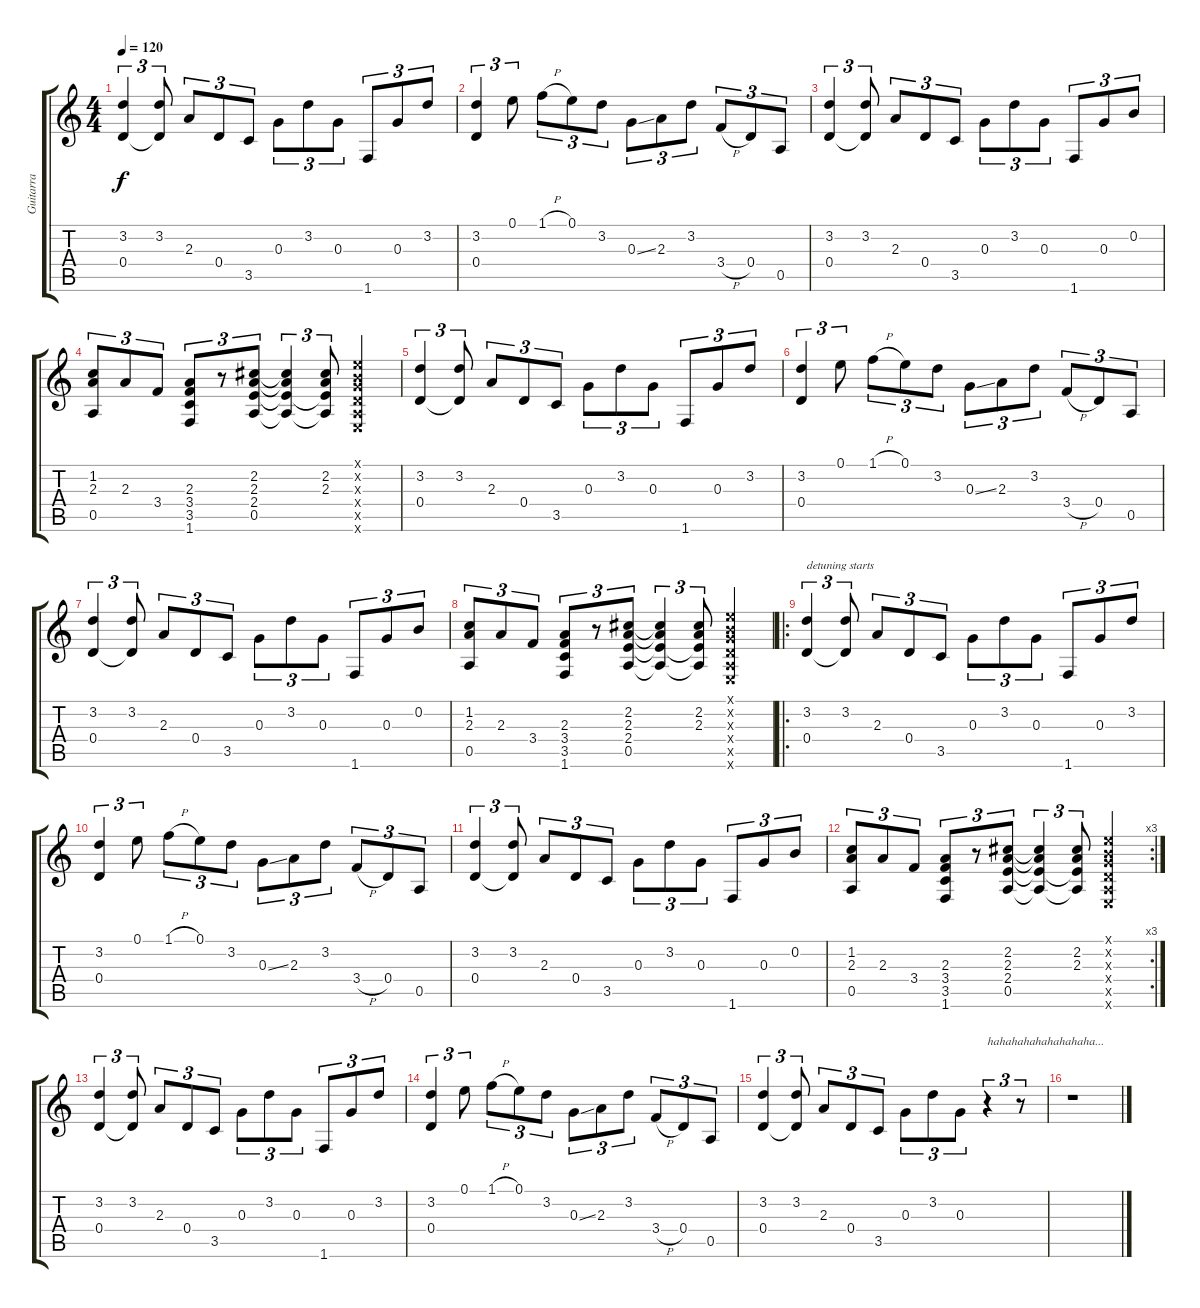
\track ("Guitarra" "Guitarra") {instrument acousticguitarsteel}
\staff {score tabs}
\tuning (E4 B3 G3 D3 A2 E2) {hide}
\ts (4 4)
\tempo 120
\clef g2
\ks c
(3.2 0.4).4{tu (3 2) dy f} (3.2 0.4{t}).8{tu (3 2)} 2.3.8{tu (3 2)} 0.4.8{tu (3 2)} 3.5.8{tu (3 2)} 0.3.8{tu (3 2)} 3.2.8{tu (3 2)} 0.3.8{tu (3 2)} 1.6.8{tu (3 2)} 0.3.8{tu (3 2)} 3.2.8{tu (3 2)} |
(3.2 0.4).4{tu (3 2)} 0.1.8{tu (3 2)} 1.1{h}.8{tu (3 2)} 0.1.8{tu (3 2)} 3.2.8{tu (3 2)} 0.3{ss}.8{tu (3 2)} 2.3.8{tu (3 2)} 3.2.8{tu (3 2)} 3.4{h}.8{tu (3 2)} 0.4.8{tu (3 2)} 0.5.8{tu (3 2)} |
(3.2 0.4).4{tu (3 2)} (3.2 0.4{t}).8{tu (3 2)} 2.3.8{tu (3 2)} 0.4.8{tu (3 2)} 3.5.8{tu (3 2)} 0.3.8{tu (3 2)} 3.2.8{tu (3 2)} 0.3.8{tu (3 2)} 1.6.8{tu (3 2)} 0.3.8{tu (3 2)} 0.2.8{tu (3 2)} |
(1.2 2.3 0.5).8{tu (3 2)} 2.3.8{tu (3 2)} 3.4.8{tu (3 2)} (2.3 3.4 3.5 1.6).8{tu (3 2)} r.8{tu (3 2)} (2.2 2.3 2.4 0.5).8{tu (3 2)} (2.2{t} 2.3{t} 2.4{t} 0.5{t}).4{tu (3 2)} (2.2 2.3 2.4{t} 0.5{t}).8{tu (3 2)} (0.1{x} 0.2{x} 0.3{x} 0.4{x} 0.5{x} 0.6{x}).4 |
(3.2 0.4).4{tu (3 2)} (3.2 0.4{t}).8{tu (3 2)} 2.3.8{tu (3 2)} 0.4.8{tu (3 2)} 3.5.8{tu (3 2)} 0.3.8{tu (3 2)} 3.2.8{tu (3 2)} 0.3.8{tu (3 2)} 1.6.8{tu (3 2)} 0.3.8{tu (3 2)} 3.2.8{tu (3 2)} |
(3.2 0.4).4{tu (3 2)} 0.1.8{tu (3 2)} 1.1{h}.8{tu (3 2)} 0.1.8{tu (3 2)} 3.2.8{tu (3 2)} 0.3{ss}.8{tu (3 2)} 2.3.8{tu (3 2)} 3.2.8{tu (3 2)} 3.4{h}.8{tu (3 2)} 0.4.8{tu (3 2)} 0.5.8{tu (3 2)} |
(3.2 0.4).4{tu (3 2)} (3.2 0.4{t}).8{tu (3 2)} 2.3.8{tu (3 2)} 0.4.8{tu (3 2)} 3.5.8{tu (3 2)} 0.3.8{tu (3 2)} 3.2.8{tu (3 2)} 0.3.8{tu (3 2)} 1.6.8{tu (3 2)} 0.3.8{tu (3 2)} 0.2.8{tu (3 2)} |
(1.2 2.3 0.5).8{tu (3 2)} 2.3.8{tu (3 2)} 3.4.8{tu (3 2)} (2.3 3.4 3.5 1.6).8{tu (3 2)} r.8{tu (3 2)} (2.2 2.3 2.4 0.5).8{tu (3 2)} (2.2{t} 2.3{t} 2.4{t} 0.5{t}).4{tu (3 2)} (2.2 2.3 2.4{t} 0.5{t}).8{tu (3 2)} (0.1{x} 0.2{x} 0.3{x} 0.4{x} 0.5{x} 0.6{x}).4 |
\ro
(3.2 0.4).4{tu (3 2) txt "detuning starts"} (3.2 0.4{t}).8{tu (3 2)} 2.3.8{tu (3 2)} 0.4.8{tu (3 2)} 3.5.8{tu (3 2)} 0.3.8{tu (3 2)} 3.2.8{tu (3 2)} 0.3.8{tu (3 2)} 1.6.8{tu (3 2)} 0.3.8{tu (3 2)} 3.2.8{tu (3 2)} |
(3.2 0.4).4{tu (3 2)} 0.1.8{tu (3 2)} 1.1{h}.8{tu (3 2)} 0.1.8{tu (3 2)} 3.2.8{tu (3 2)} 0.3{ss}.8{tu (3 2)} 2.3.8{tu (3 2)} 3.2.8{tu (3 2)} 3.4{h}.8{tu (3 2)} 0.4.8{tu (3 2)} 0.5.8{tu (3 2)} |
(3.2 0.4).4{tu (3 2)} (3.2 0.4{t}).8{tu (3 2)} 2.3.8{tu (3 2)} 0.4.8{tu (3 2)} 3.5.8{tu (3 2)} 0.3.8{tu (3 2)} 3.2.8{tu (3 2)} 0.3.8{tu (3 2)} 1.6.8{tu (3 2)} 0.3.8{tu (3 2)} 0.2.8{tu (3 2)} |
\rc 3
(1.2 2.3 0.5).8{tu (3 2)} 2.3.8{tu (3 2)} 3.4.8{tu (3 2)} (2.3 3.4 3.5 1.6).8{tu (3 2)} r.8{tu (3 2)} (2.2 2.3 2.4 0.5).8{tu (3 2)} (2.2{t} 2.3{t} 2.4{t} 0.5{t}).4{tu (3 2)} (2.2 2.3 2.4{t} 0.5{t}).8{tu (3 2)} (0.1{x} 0.2{x} 0.3{x} 0.4{x} 0.5{x} 0.6{x}).4 |
(3.2 0.4).4{tu (3 2)} (3.2 0.4{t}).8{tu (3 2)} 2.3.8{tu (3 2)} 0.4.8{tu (3 2)} 3.5.8{tu (3 2)} 0.3.8{tu (3 2)} 3.2.8{tu (3 2)} 0.3.8{tu (3 2)} 1.6.8{tu (3 2)} 0.3.8{tu (3 2)} 3.2.8{tu (3 2)} |
(3.2 0.4).4{tu (3 2)} 0.1.8{tu (3 2)} 1.1{h}.8{tu (3 2)} 0.1.8{tu (3 2)} 3.2.8{tu (3 2)} 0.3{ss}.8{tu (3 2)} 2.3.8{tu (3 2)} 3.2.8{tu (3 2)} 3.4{h}.8{tu (3 2)} 0.4.8{tu (3 2)} 0.5.8{tu (3 2)} |
(3.2 0.4).4{tu (3 2)} (3.2 0.4{t}).8{tu (3 2)} 2.3.8{tu (3 2)} 0.4.8{tu (3 2)} 3.5.8{tu (3 2)} 0.3.8{tu (3 2)} 3.2.8{tu (3 2)} 0.3.8{tu (3 2)} r.4{tu (3 2) txt "hahahahahahahahaha..."} r.8{tu (3 2)} |
r.1
